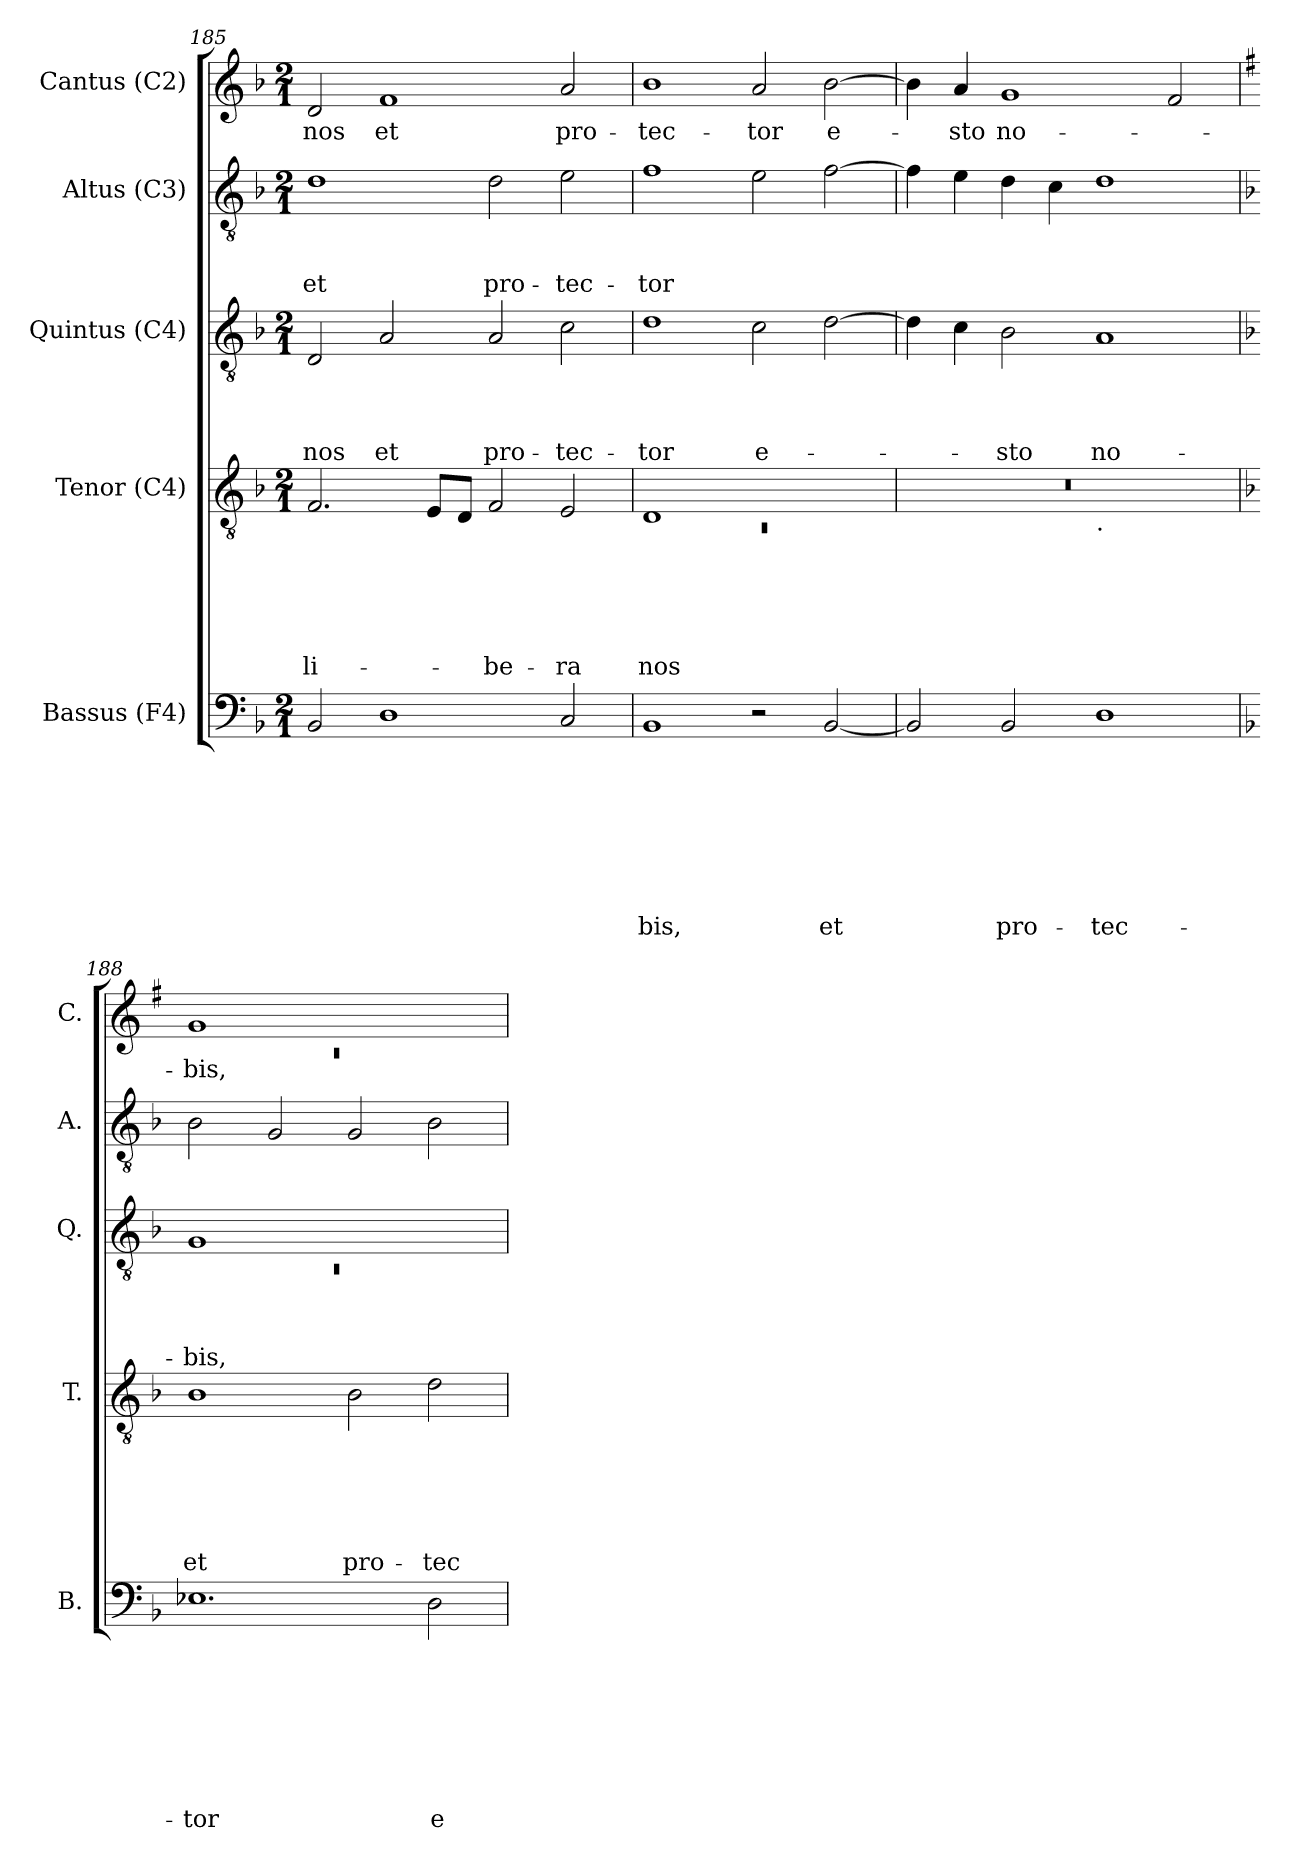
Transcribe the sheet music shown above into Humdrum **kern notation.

**kern	**text	**text	**text	**text	**text	**text	**text	**text	**kern	**text	**text	**text	**text	**text	**text	**kern	**text	**text	**text	**text	**kern	**text	**text	**text	**kern	**text
*part5	*part5	*part5	*part5	*part5	*part5	*part5	*part5	*part5	*part4	*part4	*part4	*part4	*part4	*part4	*part4	*part3	*part3	*part3	*part3	*part3	*part2	*part2	*part2	*part2	*part1	*part1
*staff5	*staff5	*staff5	*staff5	*staff5	*staff5	*staff5	*staff5	*staff5	*staff4	*staff4	*staff4	*staff4	*staff4	*staff4	*staff4	*staff3	*staff3	*staff3	*staff3	*staff3	*staff2	*staff2	*staff2	*staff2	*staff1	*staff1
*I"Bassus (F4)	*	*	*	*	*	*	*	*	*I"Tenor (C4)	*	*	*	*	*	*	*I"Quintus (C4)	*	*	*	*	*I"Altus (C3)	*	*	*	*I"Cantus (C2)	*
*I'B.	*	*	*	*	*	*	*	*	*I'T.	*	*	*	*	*	*	*I'Q.	*	*	*	*	*I'A.	*	*	*	*I'C.	*
*clefF4	*	*	*	*	*	*	*	*	*clefGv2	*	*	*	*	*	*	*clefGv2	*	*	*	*	*clefGv2	*	*	*	*clefG2	*
*k[b-]	*	*	*	*	*	*	*	*	*k[b-]	*	*	*	*	*	*	*k[b-]	*	*	*	*	*k[b-]	*	*	*	*k[b-]	*
*F:	*	*	*	*	*	*	*	*	*F:	*	*	*	*	*	*	*F:	*	*	*	*	*F:	*	*	*	*F:	*
*M2/1	*	*	*	*	*	*	*	*	*M2/1	*	*	*	*	*	*	*M2/1	*	*	*	*	*M2/1	*	*	*	*M2/1	*
=185	=185	=185	=185	=185	=185	=185	=185	=185	=185	=185	=185	=185	=185	=185	=185	=185	=185	=185	=185	=185	=185	=185	=185	=185	=185	=185
!	!	!	!	!	!	!	!	!	!	!	!	!	!	!	!LO:LY:b	!	!	!	!	!LO:LY:b	!	!	!	!LO:LY:b	!	!LO:LY:b
2BB-/	.	.	.	.	.	.	.	.	2.F/	.	.	.	.	.	li-	2D/	.	.	.	nos	1d	.	.	et	2d/	nos
!	!	!	!	!	!	!	!	!	!	!	!	!	!	!	!	!	!	!	!	!LO:LY:b	!	!	!	!	!	!LO:LY:b
1D	.	.	.	.	.	.	.	.	.	.	.	.	.	.	.	2A/	.	.	.	et	.	.	.	.	1f	et
.	.	.	.	.	.	.	.	.	8E/L	.	.	.	.	.	.	.	.	.	.	.	.	.	.	.	.	.
.	.	.	.	.	.	.	.	.	8D/J	.	.	.	.	.	.	.	.	.	.	.	.	.	.	.	.	.
!	!	!	!	!	!	!	!	!	!	!	!	!	!	!	!LO:LY:b	!	!	!	!	!LO:LY:b	!	!	!	!LO:LY:b	!	!
.	.	.	.	.	.	.	.	.	2F/	.	.	.	.	.	-be-	2A/	.	.	.	pro-	2d\	.	.	pro-	.	.
!	!	!	!	!	!	!	!	!	!	!	!	!	!	!	!LO:LY:b	!	!	!	!	!LO:LY:b	!	!	!	!LO:LY:b	!	!LO:LY:b
2C/	.	.	.	.	.	.	.	.	2E/	.	.	.	.	.	-ra	2c\	.	.	.	-tec-	2e\	.	.	-tec-	2a/	pro-
!!LO:LB:g=z
=186	=186	=186	=186	=186	=186	=186	=186	=186	=186	=186	=186	=186	=186	=186	=186	=186	=186	=186	=186	=186	=186	=186	=186	=186	=186	=186
*	*	*	*	*	*	*	*	*	*^	*	*	*	*	*	*	*	*	*	*	*	*	*	*	*	*	*
!	!	!	!	!	!	!	!	!LO:LY:b	!	!LO:N:vis=1	!	!	!	!	!	!LO:LY:b	!	!	!	!	!LO:LY:b	!	!	!	!LO:LY:b	!	!LO:LY:b
1BB-	.	.	.	.	.	.	.	-bis,	1D	0rC	.	.	.	.	.	nos	1d	.	.	.	-tor	1f	.	.	-tor	1b-	-tec-
!	!	!	!	!	!	!	!	!	!	!	!	!	!	!	!	!	!	!	!	!	!LO:LY:b:rj	!	!	!	!	!	!LO:LY:b
2r	.	.	.	.	.	.	.	.	1ryy	.	.	.	.	.	.	.	2c\	.	.	.	e-	2e\	.	.	.	2a/	-tor
!	!	!	!	!	!	!	!	!LO:LY:b	!	!	!	!	!	!	!	!	!	!	!	!	!	!	!	!	!	!	!LO:LY:b:rj
[<2BB-/	.	.	.	.	.	.	.	et	.	.	.	.	.	.	.	.	[>2d\	.	.	.	.	[>2f\	.	.	.	[>2b-\	e-
=187	=187	=187	=187	=187	=187	=187	=187	=187	=187	=187	=187	=187	=187	=187	=187	=187	=187	=187	=187	=187	=187	=187	=187	=187	=187	=187	=187
2BB-/]	.	.	.	.	.	.	.	.	0r	1ryy	.	.	.	.	.	.	4d\]	.	.	.	.	4f\]	.	.	.	4b-\]	.
!	!	!	!	!	!	!	!	!	!	!	!	!	!	!	!	!	!	!	!	!	!	!	!	!	!	!	!LO:LY:b
.	.	.	.	.	.	.	.	.	.	.	.	.	.	.	.	.	4c\	.	.	.	.	4e\	.	.	.	4a/	-sto
!	!	!	!	!	!	!	!	!LO:LY:b	!	!	!	!	!	!	!	!	!	!	!	!	!LO:LY:b	!	!	!	!	!	!LO:LY:b
2BB-/	.	.	.	.	.	.	.	pro-	.	.	.	.	.	.	.	.	2B-\	.	.	.	-sto	4d\	.	.	.	1g	no-
.	.	.	.	.	.	.	.	.	.	.	.	.	.	.	.	.	.	.	.	.	.	4c\	.	.	.	.	.
!	!	!	!	!	!	!	!	!	!	!LO:TX:b:t=.	!	!	!	!	!	!	!	!	!	!	!	!	!	!	!	!	!
!	!	!	!	!	!	!	!	!LO:LY:b	!	!	!	!	!	!	!	!	!	!	!	!	!LO:LY:b	!	!	!	!	!	!
1D	.	.	.	.	.	.	.	-tec-	.	1ryy	.	.	.	.	.	.	1A	.	.	.	no-	1d	.	.	.	.	.
.	.	.	.	.	.	.	.	.	.	.	.	.	.	.	.	.	.	.	.	.	.	.	.	.	.	2f/	.
*	*	*	*	*	*	*	*	*	*v	*v	*	*	*	*	*	*	*	*	*	*	*	*	*	*	*	*	*
=188	=188	=188	=188	=188	=188	=188	=188	=188	=188	=188	=188	=188	=188	=188	=188	=188	=188	=188	=188	=188	=188	=188	=188	=188	=188	=188
*	*	*	*	*	*	*	*	*	*	*	*	*	*	*	*	*	*	*	*	*	*	*	*	*	*k[f#]	*
*	*	*	*	*	*	*	*	*	*	*	*	*	*	*	*	*	*	*	*	*	*	*	*	*	*G:	*
*	*	*	*	*	*	*	*	*	*^	*	*	*	*	*	*	*^	*	*	*	*	*	*	*	*	*^	*
!	!	!	!	!	!	!	!	!LO:LY:b	!	!	!	!	!	!	!	!LO:LY:b	!	!LO:N:vis=1	!	!	!	!LO:LY:b	!	!	!	!	!	!LO:N:vis=1	!LO:LY:b
*	*	*	*	*	*	*	*	*	*v	*v	*	*	*	*	*	*	*	*	*	*	*	*	*	*	*	*	*	*	*
1.E-	.	.	.	.	.	.	.	-tor	1B-	.	.	.	.	.	et	1G	0rC	.	.	.	-bis,	2B-\	.	.	.	1g	0rc	-bis,
.	.	.	.	.	.	.	.	.	.	.	.	.	.	.	.	.	.	.	.	.	.	2G/	.	.	.	.	.	.
!	!	!	!	!	!	!	!	!	!	!	!	!	!	!	!LO:LY:b	!	!	!	!	!	!	!	!	!	!	!	!	!
.	.	.	.	.	.	.	.	.	2B-\	.	.	.	.	.	pro-	1ryy	.	.	.	.	.	2G/	.	.	.	1ryy	.	.
!	!	!	!	!	!	!	!	!LO:LY:b:rj	!	!	!	!	!	!	!LO:LY:b	!	!	!	!	!	!	!	!	!	!	!	!	!
2D\	.	.	.	.	.	.	.	e-	2d\	.	.	.	.	.	-tec-	.	.	.	.	.	.	2B-\	.	.	.	.	.	.
*	*	*	*	*	*	*	*	*	*	*	*	*	*	*	*	*v	*v	*	*	*	*	*	*	*	*	*v	*v	*
=	=	=	=	=	=	=	=	=	=	=	=	=	=	=	=	=	=	=	=	=	=	=	=	=	=	=
*-	*-	*-	*-	*-	*-	*-	*-	*-	*-	*-	*-	*-	*-	*-	*-	*-	*-	*-	*-	*-	*-	*-	*-	*-	*-	*-
